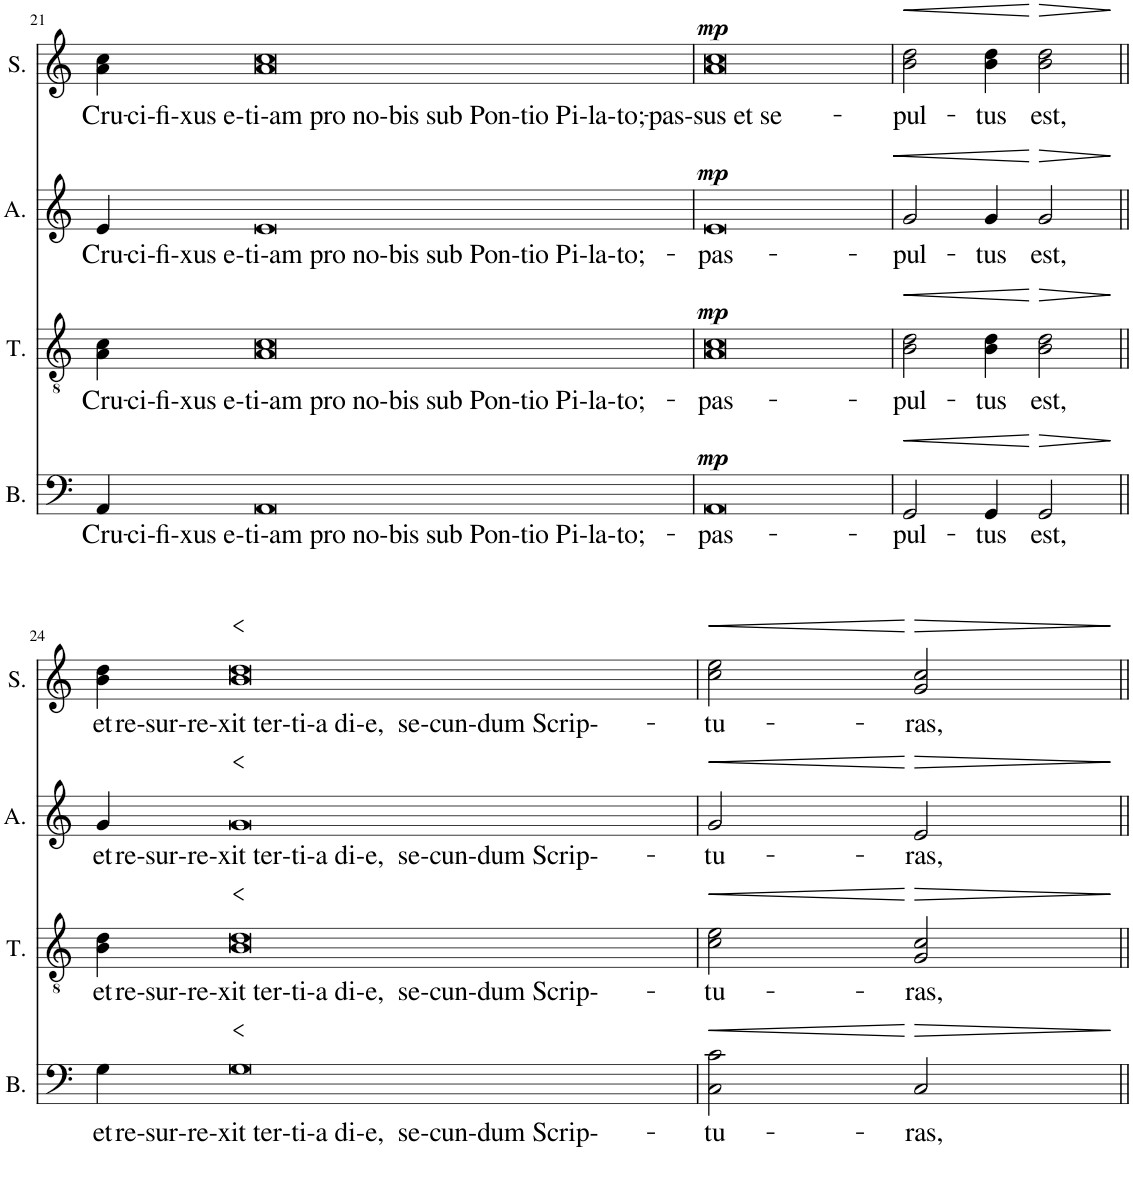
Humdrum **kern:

**kern	**text	**dynam	**kern	**text	**dynam	**kern	**text	**dynam	**kern	**text	**dynam
*part4	*part4	*part4	*part3	*part3	*part3	*part2	*part2	*part2	*part1	*part1	*part1
*staff4	*staff4	*staff4	*staff3	*staff3	*staff3	*staff2	*staff2	*staff2	*staff1	*staff1	*staff1
*I"Bass	*	*	*I"Tenor	*	*	*I"Alto	*	*	*I"Soprano	*	*
*I'B.	*	*	*I'T.	*	*	*I'A.	*	*	*I'S.	*	*
!!LO:PB:g=z
*clefF4	*	*	*clefGv2	*	*	*clefG2	*	*	*clefG2	*	*
*k[]	*	*	*k[]	*	*	*k[]	*	*	*k[]	*	*
*M4/4	*	*	*M4/4	*	*	*M4/4	*	*	*M4/4	*	*
=21	=21	=21	=21	=21	=21	=21	=21	=21	=21	=21	=21
!	!LO:LY:b	!	!	!LO:LY:b	!	!	!LO:LY:b	!	!	!LO:LY:b	!
4AA/	Cru-	.	4A\ 4c\	Cru-	.	4e/	Cru-	.	4a\ 4cc\	Cru-	.
!	!LO:LY:b	!	!	!LO:LY:b	!	!	!LO:LY:b	!	!	!LO:LY:b	!
[2.AA	-ci-fi-xus e-ti-am pro no-bis sub Pon-tio Pi-la-to;-	.	[2.A [2.c	-ci-fi-xus e-ti-am pro no-bis sub Pon-tio Pi-la-to;-	.	[2.e	-ci-fi-xus e-ti-am pro no-bis sub Pon-tio Pi-la-to;-	.	[2.a [2.cc	-ci-fi-xus e-ti-am pro no-bis sub Pon-tio Pi-la-to;-	.
=22	=22	=22	=22	=22	=22	=22	=22	=22	=22	=22	=22
!	!LO:LY:b	!LO:DY:a	!	!LO:LY:b	!LO:DY:a	!	!LO:LY:b	!LO:DY:a	!	!LO:LY:b	!LO:DY:a
[1AA	pas-	mp	[1A [1c	pas-	mp	[1e	pas-	mp	[1a [1cc	pas-sus et se-	mp
1AA_	.	.	1A_ 1c_	.	.	1e_	.	.	1a_ 1cc_	.	.
=23	=23	=23	=23	=23	=23	=23	=23	=23	=23	=23	=23
!	!LO:LY:b	!LO:HP:b	!	!LO:LY:b	!LO:HP:b	!	!LO:LY:b	!LO:HP:b	!	!LO:LY:b	!LO:HP:b
2GG/	-pul-	<	2B\ 2d\	-pul-	<	2g/	-pul-	<	2b\ 2dd\	-pul-	<
1AA]	.	.	1A] 1c]	.	.	1e]	.	.	1a] 1cc]	.	.
4AA]	.	.	4A] 4c]	.	.	4e]	.	.	4a] 4cc]	.	.
!	!LO:LY:b	!	!	!LO:LY:b	!	!	!LO:LY:b	!	!	!LO:LY:b	!
4GG/	-tus	.	4B\ 4d\	-tus	.	4g/	-tus	.	4b\ 4dd\	-tus	.
!	!LO:LY:b	!LO:HP:b	!	!LO:LY:b	!LO:HP:b	!	!LO:LY:b	!LO:HP:b	!	!LO:LY:b	!LO:HP:b
[4GG/	est,	>	[4B\ [4d\	est,	>	[4g/	est,	>	[4b\ [4dd\	est,	>
.	.	[	.	.	[	.	.	[	.	.	[
!!LO:LB:g=z
=24||	=24||	=24||	=24||	=24||	=24||	=24||	=24||	=24||	=24||	=24||	=24||
!	!LO:LY:b	!	!	!LO:LY:b	!	!	!LO:LY:b	!	!	!LO:LY:b	!
4G\	et	.	4B\ 4d\	et	.	4g/	et	.	4b\ 4dd\	et	.
4GG/]	.	]	4B\] 4d\]	.	]	4g/]	.	]	4b\] 4dd\]	.	]
!	!LO:LY:b	!LO:HP:b	!	!LO:LY:b	!LO:HP:b	!	!LO:LY:b	!LO:HP:b	!	!LO:LY:b	!LO:HP:b
[2.G	re-sur-re-xit ter-ti-a di-e, se-cun-dum Scrip--	<	[2.B [2.d	re-sur-re-xit ter-ti-a di-e, se-cun-dum Scrip--	<	[2.g	re-sur-re-xit ter-ti-a di-e, se-cun-dum Scrip--	<	[2.b [2.dd	re-sur-re-xit ter-ti-a di-e, se-cun-dum Scrip--	<
=25	=25	=25	=25	=25	=25	=25	=25	=25	=25	=25	=25
!	!LO:LY:b	!LO:HP:b	!	!LO:LY:b	!LO:HP:b	!	!LO:LY:b	!LO:HP:b	!	!LO:LY:b	!LO:HP:b
2C\ 2c\	-tu-	<	2c\ 2e\	-tu-	<	2g/	-tu-	<	2cc\ 2ee\	-tu-	<
1G_	.	[	1B_ 1d_	.	[	1g_	.	[	1b_ 1dd_	.	[
!	!LO:LY:b	!	!	!LO:LY:b	!	!	!LO:LY:b	!	!	!LO:LY:b	!
2C/	-ras,	.	2G/ 2c/	-ras,	.	2e/	-ras,	.	2g/ 2cc/	-ras,	.
.	.	[	.	.	[	.	.	[	.	.	[
=26||	=26||	=26||	=26||	=26||	=26||	=26||	=26||	=26||	=26||	=26||	=26||
4G]	.	.	4B] 4d]	.	.	4g]	.	.	4b] 4dd]	.	.
=	=	=	=	=	=	=	=	=	=	=	=
*-	*-	*-	*-	*-	*-	*-	*-	*-	*-	*-	*-
